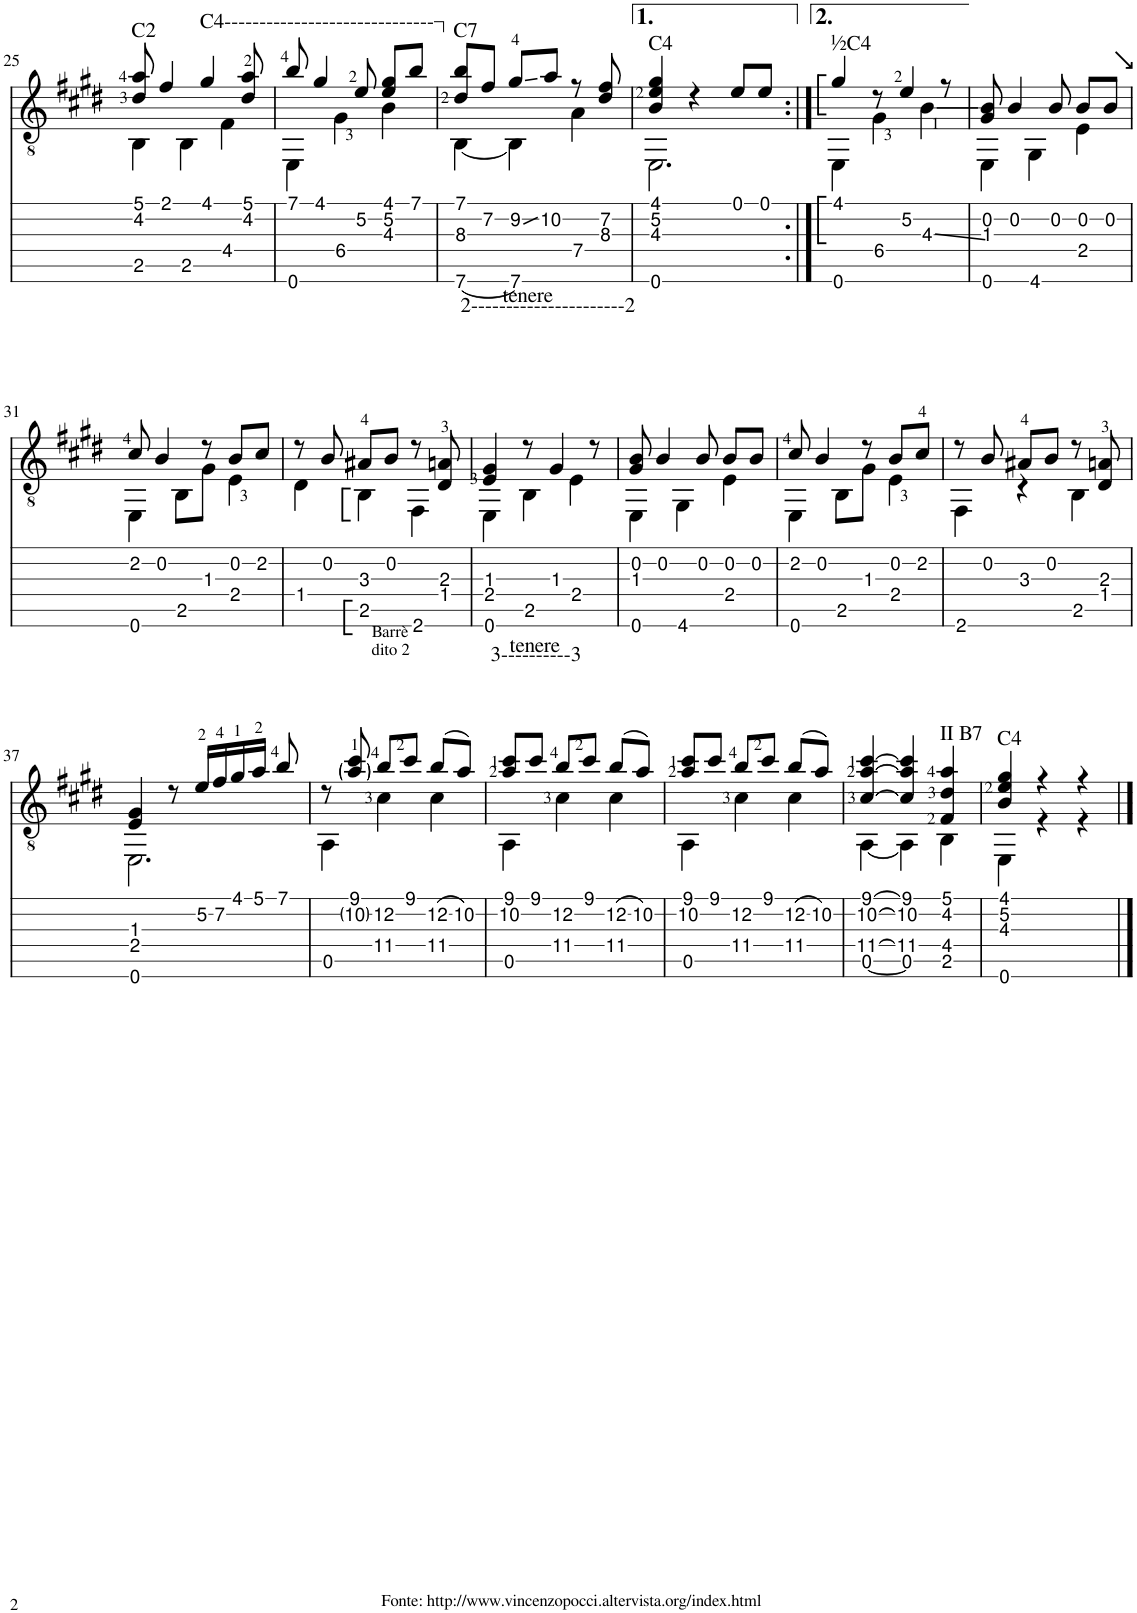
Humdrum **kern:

**kern	**kern
*part1	*part1
*staff2	*staff1
*I"Guitar	*
*I'Guit.	*
!!LO:PB:g=z
*	*clefGv2
*k[f#c#g#d#]	*k[f#c#g#d#]
*M3/4	*M3/4
=25	=25
*^	*^
!	!	!LO:TX:a:t=C2	!
8d# 8a	4BB	8d#/ 8a/	4BB\
4f#	.	4f#/	.
.	4BB	.	4BB\
!	!	!LO:TX:a:t=C4------------------------------┐	!
4g#	.	4g#/	.
.	4F#	.	4F#\
8d# 8a	.	8d#/ 8a/	.
=26	=26	=26	=26
8b	4EE	8b/	4EE\
4g#	.	4g#/	.
.	4G#	.	4G#\
8e	.	8e/	.
8e\ 8g#\L	4B	8e/ 8g#/L	4B\
8bJ	.	8b/J	.
=27	=27	=27	=27
!	!	!LO:TX:a:t=C7	!
!LO:TX:b:t=2----------------------2	!	!	!
8d#\ 8b\L	[4BB	8d#/ 8b/L	[4BB\
8f#J	.	8f#/J	.
!LO:TX:b:t=tenere	!	!	!
8g#L	4BB]	8g#/L	4BB\]
8aJ	.	8a/J	.
8r	4A	8r	4A\
8d# 8f#	.	8d#/ 8f#/	.
=28	=28	=28	=28
!	!	!LO:TX:a:t=C4	!
4B 4e 4g#	2.EE	4B/ 4e/ 4g#/	2.EE\
4r	.	4r	.
8eL	.	8e/L	.
8eJ	.	8e/J	.
=29:|!	=29:|!	=29:|!	=29:|!
!	!	!LO:TX:a:t=½C4	!
4g#::	4EE	4g#::/	4EE\
8r	4G#	8r	4G#\
4e	.	4e/	.
.	4B	.	4B\
8r	.	8r	.
=30	=30	=30	=30
8G# 8B	4EE	8G#/ 8B/	4EE\
4B	.	4B/	.
.	4GG#	.	4GG#\
8B	.	8B/	.
8BL	4E	8B/L	4E\
!	!	!LO:TX:a:B:t=↘	!
8BJ	.	8B/J	.
!!LO:LB:g=z	!!
=31	=31	=31	=31
8c#	4EE	8c#/	4EE\
4B	.	4B/	.
.	8BBL	.	8BB\L
8r	8G#J	8r	8G#\J
8BL	4E	8B/L	4E\
8c#J	.	8c#/J	.
=32	=32	=32	=32
8r	4D#	8r	4D#\
8B	.	8B/	.
!LO:TX:a:t=Barrè	!	!	!
!LO:TX:a:t=dito 2	!	!	!
8A#L	4BB::	8A#X/L	4BB::\
8BJ	.	8B/J	.
8r	4FF#	8r	4FF#\
8D# 8A	.	8D#/ 8An/	.
=33	=33	=33	=33
!LO:TX:b:t=3----------3	!	!	!
4E 4G#	4EE	4E/ 4G#/	4EE\
!LO:TX:b:t=tenere	!	!	!
8r	4BB	8r	4BB\
4G#	.	4G#/	.
.	4E	.	4E\
8r	.	8r	.
=34	=34	=34	=34
8G# 8B	4EE	8G#/ 8B/	4EE\
4B	.	4B/	.
.	4GG#	.	4GG#\
8B	.	8B/	.
8BL	4E	8B/L	4E\
8BJ	.	8B/J	.
=35	=35	=35	=35
8c#	4EE	8c#/	4EE\
4B	.	4B/	.
.	8BBL	.	8BB\L
8r	8G#J	8r	8G#\J
8BL	4E	8B/L	4E\
8c#J	.	8c#/J	.
=36	=36	=36	=36
8r	4FF#	8r	4FF#\
8B	.	8B/	.
8A#XL	4r	8A#X/L	4r
8BJ	.	8B/J	.
8r	4BB	8r	4BB\
8D# 8An	.	8D#/ 8An/	.
!!LO:LB:g=z	!!
=37	=37	=37	=37
4E 4G#	2.EE	4E/ 4G#/	2.EE\
8r	.	8r	.
16eLL	.	16e/LL	.
16f#JJ	.	16f#/	.
16g#LL	.	16g#/	.
16aJ	.	16a/JJ	.
8bJ	.	8b/	.
=38	=38	=38	=38
8r	4AA	8r	4AA\
8a 8cc#	.	8a/ 8cc#/	.
8bL	4c#	8b/L	4c#\
8cc#J	.	8cc#/J	.
8bL	4c#	(8b/L	4c#\
8aJ	.	8a/J)	.
=39	=39	=39	=39
8a\ 8cc#\L	4AA	8a/ 8cc#/L	4AA\
8cc#J	.	8cc#/J	.
8bL	4c#	8b/L	4c#\
8cc#J	.	8cc#/J	.
8bL	4c#	(8b/L	4c#\
8aJ	.	8a/J)	.
=40	=40	=40	=40
8a\ 8cc#\L	4AA	8a/ 8cc#/L	4AA\
8cc#J	.	8cc#/J	.
8bL	4c#	8b/L	4c#\
8cc#J	.	8cc#/J	.
8bL	4c#	(8b/L	4c#\
8aJ	.	8a/J)	.
=41	=41	=41	=41
[4c# [4a [4cc#	[4AA	[4c#/ [4a/ [4cc#/	[4AA\
4c#] 4a] 4cc#]	4AA]	4c#/] 4a/] 4cc#/]	4AA\]
!	!	!LO:TX:a:t=II B7	!
4F# 4d# 4a	4BB	4F#/ 4d#/ 4a/	4BB\
=42	=42	=42	=42
!	!	!LO:TX:a:t=C4	!
4B 4e 4g#	4EE	4B/ 4e/ 4g#/	4EE\
4r	4r	4r	4r
4r	4r	4r	4r
*v	*v	*	*
*	*v	*v
==	==
*-	*-
